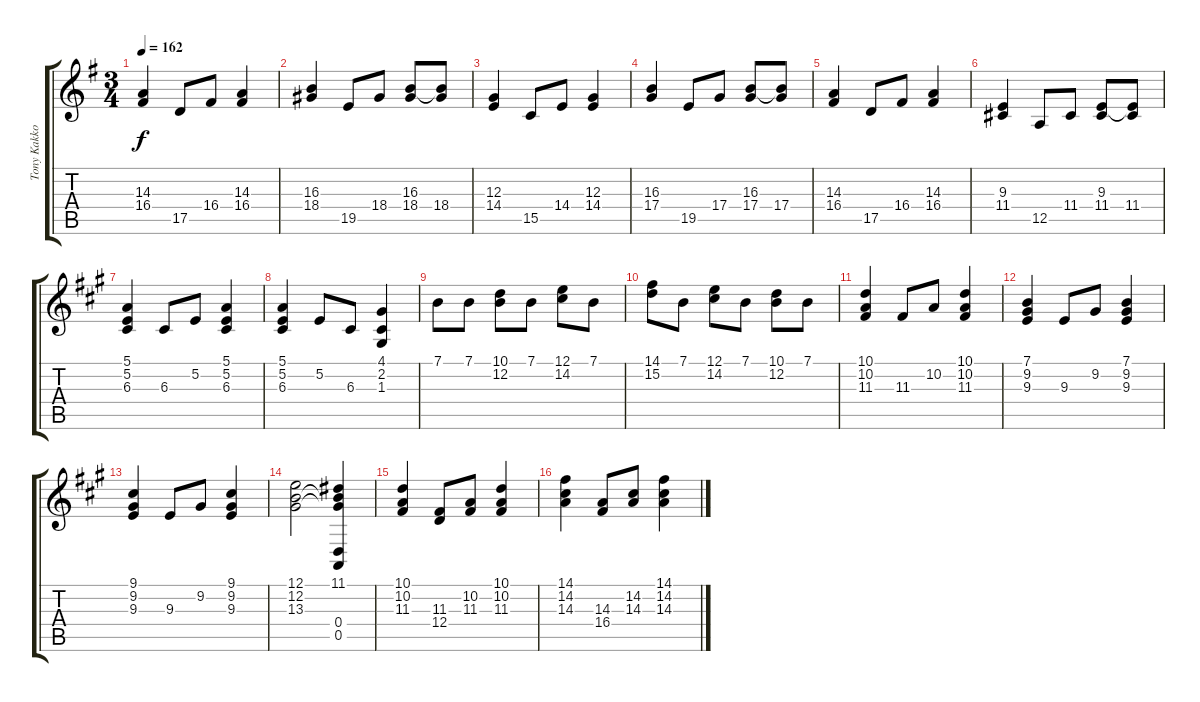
\track ("Tony Kakko (Piano/Keyboard and Synth)" "Tony Kakko") {instrument acousticgrandpiano}
\staff {score tabs}
\tuning (E4 B3 G3 D3 A2 E2) {hide}
\ts (3 4)
\tempo 162
\clef g2
\ks g
(14.3 16.4).4{dy f} 17.5.8 16.4.8 (14.3 16.4).4 |
(16.3 18.4).4 19.5.8 18.4.8 (16.3 18.4).8 (16.3{t} 18.4).8 |
(12.3 14.4).4 15.5.8 14.4.8 (12.3 14.4).4 |
(16.3 17.4).4 19.5.8 17.4.8 (16.3 17.4).8 (16.3{t} 17.4).8 |
(14.3 16.4).4 17.5.8 16.4.8 (14.3 16.4).4 |
(9.3 11.4).4 12.5.8 11.4.8 (9.3 11.4).8 (9.3{t} 11.4).8 |
\ks a
(5.1 5.2 6.3).4 6.3.8 5.2.8 (5.1 5.2 6.3).4 |
(5.1 5.2 6.3).4 5.2.8 6.3.8 (4.1 2.2 1.3).4 |
7.1.8 7.1.8 (10.1 12.2).8 7.1.8 (12.1 14.2).8 7.1.8 |
(14.1 15.2).8 7.1.8 (12.1 14.2).8 7.1.8 (10.1 12.2).8 7.1.8 |
(10.1 10.2 11.3).4 11.3.8 10.2.8 (10.1 10.2 11.3).4 |
(7.1 9.2 9.3).4 9.3.8 9.2.8 (7.1 9.2 9.3).4 |
(9.1 9.2 9.3).4 9.3.8 9.2.8 (9.1 9.2 9.3).4 |
(12.1 12.2 13.3).2 (11.1 12.2{t} 13.3{t} 0.4 0.5).4 |
(10.1 10.2 11.3).4 (11.3 12.4).8 (10.2 11.3).8 (10.1 10.2 11.3).4 |
(14.1 14.2 14.3).4 (14.3 16.4).8 (14.2 14.3).8 (14.1 14.2 14.3).4
